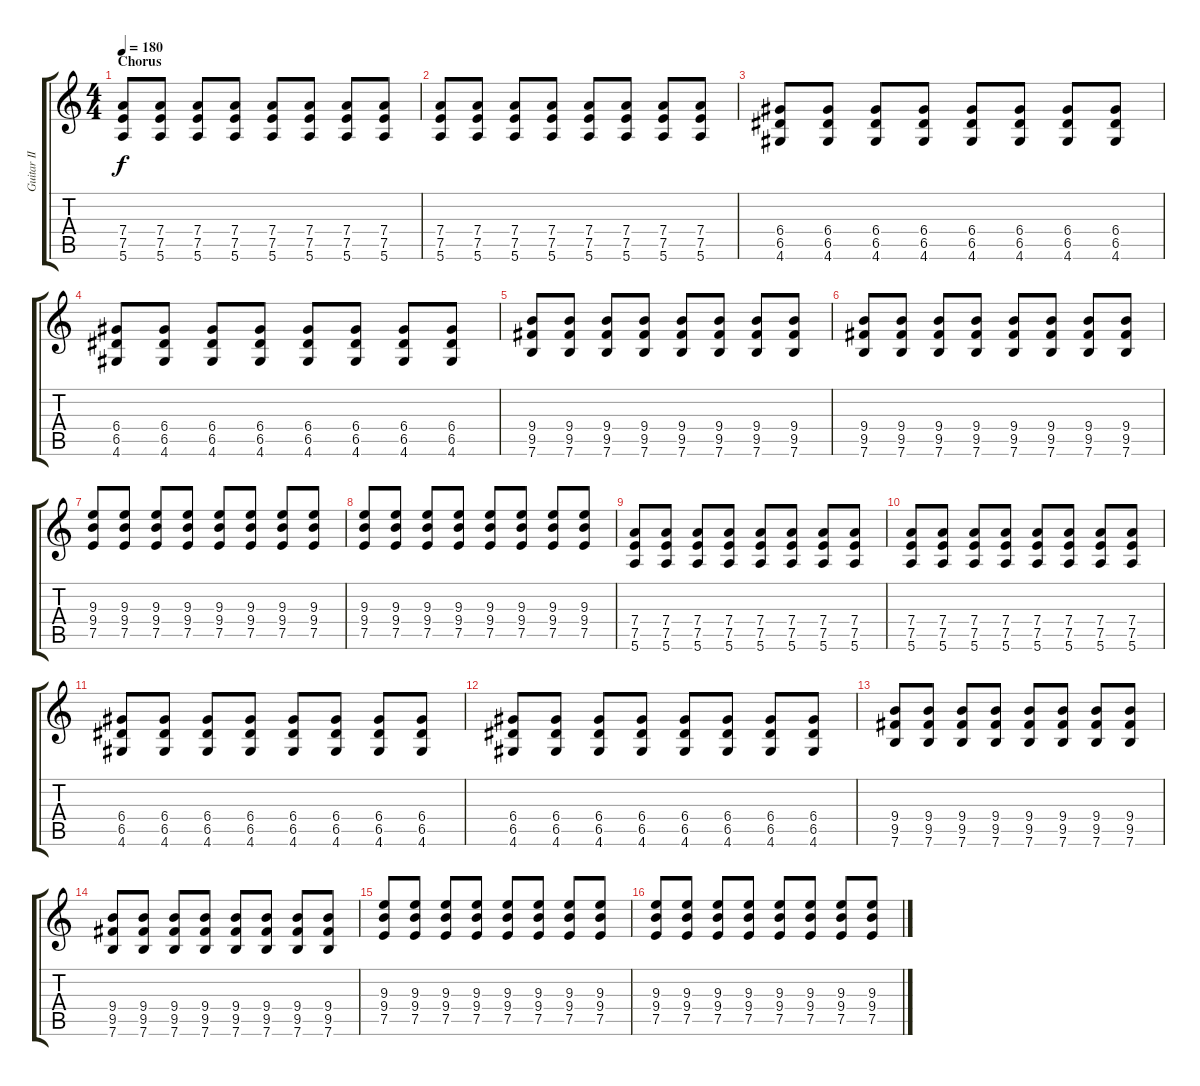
\track ("Guitar II" "Guitar II") {instrument distortionguitar}
\staff {score tabs}
\tuning (E4 B3 G3 D3 A2 E2) {hide}
\ts (4 4)
\section ("" "Chorus")
\tempo 180
\clef g2
\ks c
(7.4 7.5 5.6).8{dy f volume 12 instrument overdrivenguitar} (7.4 7.5 5.6).8 (7.4 7.5 5.6).8 (7.4 7.5 5.6).8 (7.4 7.5 5.6).8 (7.4 7.5 5.6).8 (7.4 7.5 5.6).8 (7.4 7.5 5.6).8 |
(7.4 7.5 5.6).8 (7.4 7.5 5.6).8 (7.4 7.5 5.6).8 (7.4 7.5 5.6).8 (7.4 7.5 5.6).8 (7.4 7.5 5.6).8 (7.4 7.5 5.6).8 (7.4 7.5 5.6).8 |
(6.4 6.5 4.6).8 (6.4 6.5 4.6).8 (6.4 6.5 4.6).8 (6.4 6.5 4.6).8 (6.4 6.5 4.6).8 (6.4 6.5 4.6).8 (6.4 6.5 4.6).8 (6.4 6.5 4.6).8 |
(6.4 6.5 4.6).8 (6.4 6.5 4.6).8 (6.4 6.5 4.6).8 (6.4 6.5 4.6).8 (6.4 6.5 4.6).8 (6.4 6.5 4.6).8 (6.4 6.5 4.6).8 (6.4 6.5 4.6).8 |
(9.4 9.5 7.6).8 (9.4 9.5 7.6).8 (9.4 9.5 7.6).8 (9.4 9.5 7.6).8 (9.4 9.5 7.6).8 (9.4 9.5 7.6).8 (9.4 9.5 7.6).8 (9.4 9.5 7.6).8 |
(9.4 9.5 7.6).8 (9.4 9.5 7.6).8 (9.4 9.5 7.6).8 (9.4 9.5 7.6).8 (9.4 9.5 7.6).8 (9.4 9.5 7.6).8 (9.4 9.5 7.6).8 (9.4 9.5 7.6).8 |
(9.3 9.4 7.5).8 (9.3 9.4 7.5).8 (9.3 9.4 7.5).8 (9.3 9.4 7.5).8 (9.3 9.4 7.5).8 (9.3 9.4 7.5).8 (9.3 9.4 7.5).8 (9.3 9.4 7.5).8 |
(9.3 9.4 7.5).8 (9.3 9.4 7.5).8 (9.3 9.4 7.5).8 (9.3 9.4 7.5).8 (9.3 9.4 7.5).8 (9.3 9.4 7.5).8 (9.3 9.4 7.5).8 (9.3 9.4 7.5).8 |
(7.4 7.5 5.6).8{instrument overdrivenguitar} (7.4 7.5 5.6).8 (7.4 7.5 5.6).8 (7.4 7.5 5.6).8 (7.4 7.5 5.6).8 (7.4 7.5 5.6).8 (7.4 7.5 5.6).8 (7.4 7.5 5.6).8 |
(7.4 7.5 5.6).8 (7.4 7.5 5.6).8 (7.4 7.5 5.6).8 (7.4 7.5 5.6).8 (7.4 7.5 5.6).8 (7.4 7.5 5.6).8 (7.4 7.5 5.6).8 (7.4 7.5 5.6).8 |
(6.4 6.5 4.6).8 (6.4 6.5 4.6).8 (6.4 6.5 4.6).8 (6.4 6.5 4.6).8 (6.4 6.5 4.6).8 (6.4 6.5 4.6).8 (6.4 6.5 4.6).8 (6.4 6.5 4.6).8 |
(6.4 6.5 4.6).8 (6.4 6.5 4.6).8 (6.4 6.5 4.6).8 (6.4 6.5 4.6).8 (6.4 6.5 4.6).8 (6.4 6.5 4.6).8 (6.4 6.5 4.6).8 (6.4 6.5 4.6).8 |
(9.4 9.5 7.6).8 (9.4 9.5 7.6).8 (9.4 9.5 7.6).8 (9.4 9.5 7.6).8 (9.4 9.5 7.6).8 (9.4 9.5 7.6).8 (9.4 9.5 7.6).8 (9.4 9.5 7.6).8 |
(9.4 9.5 7.6).8 (9.4 9.5 7.6).8 (9.4 9.5 7.6).8 (9.4 9.5 7.6).8 (9.4 9.5 7.6).8 (9.4 9.5 7.6).8 (9.4 9.5 7.6).8 (9.4 9.5 7.6).8 |
(9.3 9.4 7.5).8 (9.3 9.4 7.5).8 (9.3 9.4 7.5).8 (9.3 9.4 7.5).8 (9.3 9.4 7.5).8 (9.3 9.4 7.5).8 (9.3 9.4 7.5).8 (9.3 9.4 7.5).8 |
(9.3 9.4 7.5).8 (9.3 9.4 7.5).8 (9.3 9.4 7.5).8 (9.3 9.4 7.5).8 (9.3 9.4 7.5).8 (9.3 9.4 7.5).8 (9.3 9.4 7.5).8 (9.3 9.4 7.5).8
